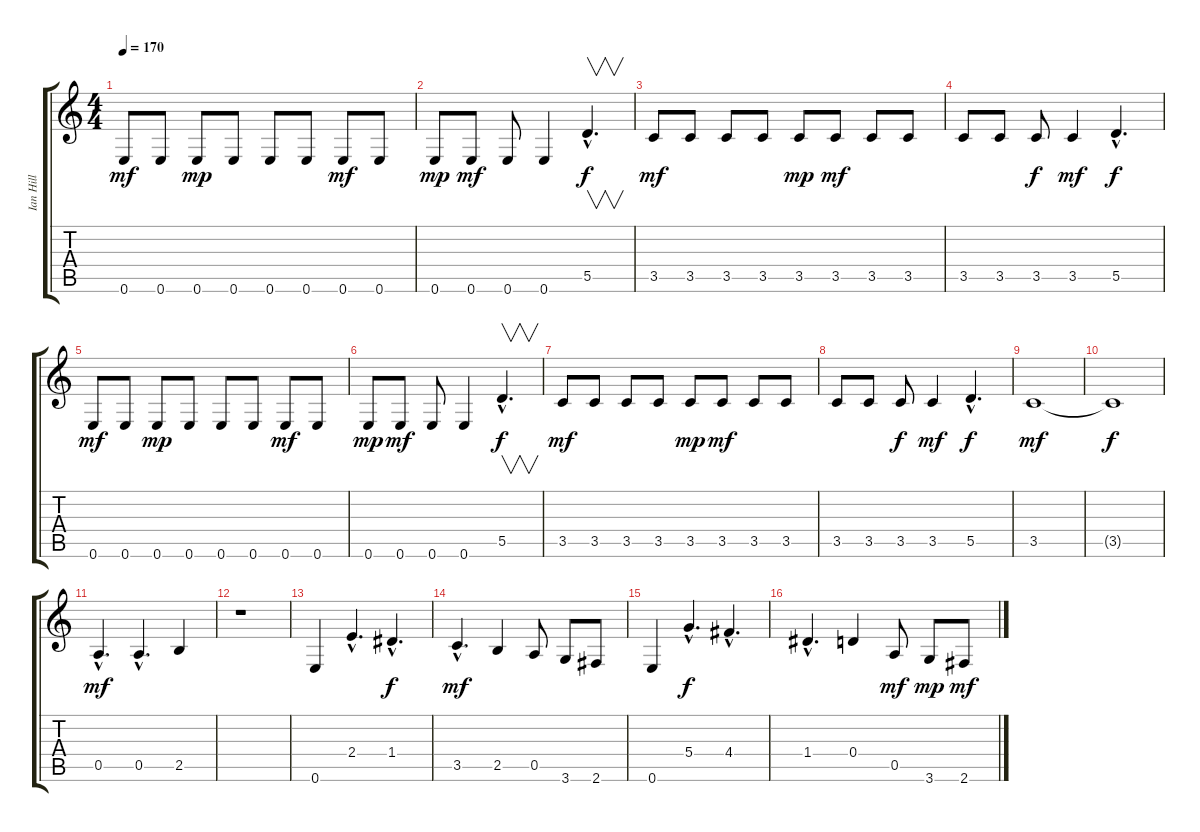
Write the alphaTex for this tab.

\track ("Ian Hill" "Ian Hill") {instrument electricbasspick}
\staff {score tabs}
\tuning (E4 B3 G3 D3 A2 E2) {hide}
\ts (4 4)
\tempo 170
\clef g2
\ks c
0.6.8{dy mf} 0.6.8 0.6.8{dy mp} 0.6.8 0.6.8 0.6.8 0.6.8{dy mf} 0.6.8 |
0.6.8{dy mp} 0.6.8{dy mf} 0.6.8 0.6.4 5.5{hac}.4{v d dy f} |
3.5.8{dy mf} 3.5.8 3.5.8 3.5.8 3.5.8{dy mp} 3.5.8{dy mf} 3.5.8 3.5.8 |
3.5.8 3.5.8 3.5.8{dy f} 3.5.4{dy mf} 5.5{hac}.4{d dy f} |
0.6.8{dy mf} 0.6.8 0.6.8{dy mp} 0.6.8 0.6.8 0.6.8 0.6.8{dy mf} 0.6.8 |
0.6.8{dy mp} 0.6.8{dy mf} 0.6.8 0.6.4 5.5{hac}.4{v d dy f} |
3.5.8{dy mf} 3.5.8 3.5.8 3.5.8 3.5.8{dy mp} 3.5.8{dy mf} 3.5.8 3.5.8 |
3.5.8 3.5.8 3.5.8{dy f} 3.5.4{dy mf} 5.5{hac}.4{d dy f} |
3.5.1{dy mf} |
3.5{t}.1{dy f} |
0.5{hac}.4{d dy mf} 0.5{hac}.4{d} 2.5.4 |
r.1 |
0.6.4 2.4{hac}.4{d} 1.4{hac}.4{d dy f} |
3.5{hac}.4{d dy mf} 2.5.4 0.5.8 3.6.8 2.6.8 |
0.6.4 5.4{hac}.4{d dy f} 4.4{hac}.4{d} |
1.4{hac}.4{d} 0.4.4 0.5.8{dy mf} 3.6.8{dy mp} 2.6.8{dy mf}
